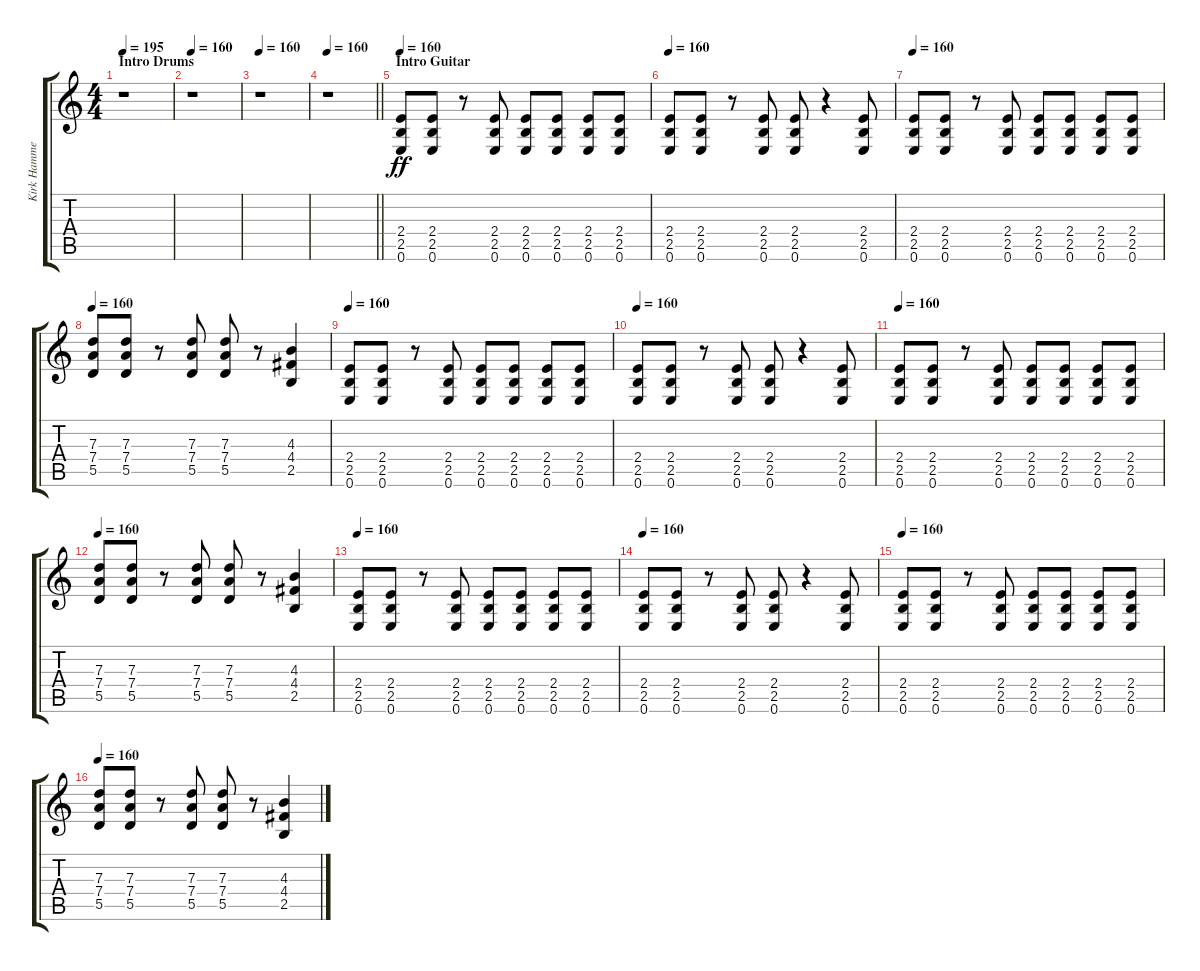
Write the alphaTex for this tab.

\track ("Kirk Hammet Solo" "Kirk Hamme") {instrument distortionguitar}
\staff {score tabs}
\tuning (E4 B3 G3 D3 A2 E2) {hide}
\ts (4 4)
\section ("" "Intro Drums")
\tempo 195
\tempo 160
\tempo 195
\clef g2
\ks c
r.1{dy ff instrument distortionguitar} |
\tempo 160
r.1 |
\tempo 160
r.1 |
\tempo 160
\barLineRight lightlight
r.1 |
\section ("" "Intro Guitar")
\tempo 160
(2.4 2.5 0.6).8 (2.4 2.5 0.6).8 r.8 (2.4 2.5 0.6).8 (2.4 2.5 0.6).8 (2.4 2.5 0.6).8 (2.4 2.5 0.6).8 (2.4 2.5 0.6).8 |
\tempo 160
(2.4 2.5 0.6).8 (2.4 2.5 0.6).8 r.8 (2.4 2.5 0.6).8 (2.4 2.5 0.6).8 r.4 (2.4 2.5 0.6).8 |
\tempo 160
(2.4 2.5 0.6).8 (2.4 2.5 0.6).8 r.8 (2.4 2.5 0.6).8 (2.4 2.5 0.6).8 (2.4 2.5 0.6).8 (2.4 2.5 0.6).8 (2.4 2.5 0.6).8 |
\tempo 160
(7.3 7.4 5.5).8 (7.3 7.4 5.5).8 r.8 (7.3 7.4 5.5).8 (7.3 7.4 5.5).8 r.8 (4.3 4.4 2.5).4 |
\tempo 160
(2.4 2.5 0.6).8 (2.4 2.5 0.6).8 r.8 (2.4 2.5 0.6).8 (2.4 2.5 0.6).8 (2.4 2.5 0.6).8 (2.4 2.5 0.6).8 (2.4 2.5 0.6).8 |
\tempo 160
(2.4 2.5 0.6).8 (2.4 2.5 0.6).8 r.8 (2.4 2.5 0.6).8 (2.4 2.5 0.6).8 r.4 (2.4 2.5 0.6).8 |
\tempo 160
(2.4 2.5 0.6).8 (2.4 2.5 0.6).8 r.8 (2.4 2.5 0.6).8 (2.4 2.5 0.6).8 (2.4 2.5 0.6).8 (2.4 2.5 0.6).8 (2.4 2.5 0.6).8 |
\tempo 160
(7.3 7.4 5.5).8 (7.3 7.4 5.5).8 r.8 (7.3 7.4 5.5).8 (7.3 7.4 5.5).8 r.8 (4.3 4.4 2.5).4 |
\tempo 160
(2.4 2.5 0.6).8 (2.4 2.5 0.6).8 r.8 (2.4 2.5 0.6).8 (2.4 2.5 0.6).8 (2.4 2.5 0.6).8 (2.4 2.5 0.6).8 (2.4 2.5 0.6).8 |
\tempo 160
(2.4 2.5 0.6).8 (2.4 2.5 0.6).8 r.8 (2.4 2.5 0.6).8 (2.4 2.5 0.6).8 r.4 (2.4 2.5 0.6).8 |
\tempo 160
(2.4 2.5 0.6).8 (2.4 2.5 0.6).8 r.8 (2.4 2.5 0.6).8 (2.4 2.5 0.6).8 (2.4 2.5 0.6).8 (2.4 2.5 0.6).8 (2.4 2.5 0.6).8 |
\tempo 160
(7.3 7.4 5.5).8 (7.3 7.4 5.5).8 r.8 (7.3 7.4 5.5).8 (7.3 7.4 5.5).8 r.8 (4.3 4.4 2.5).4
